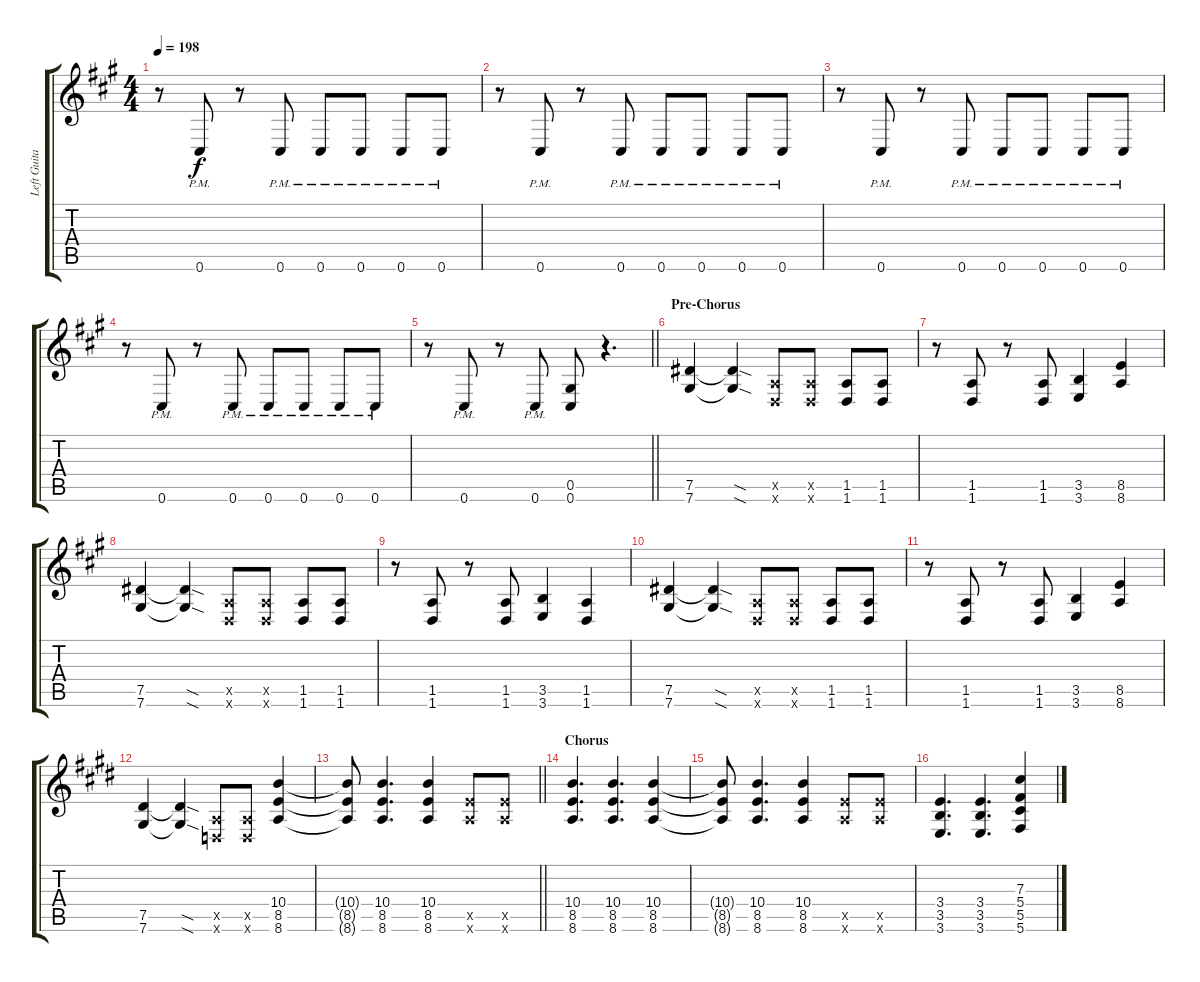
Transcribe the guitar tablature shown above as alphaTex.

\track ("Left Guitar" "Left Guita") {instrument distortionguitar}
\staff {score tabs}
\tuning (Eb4 Bb3 Gb3 Db3 Ab2 Db2) {hide}
\ts (4 4)
\tempo 198
\clef g2
\ks a
r.8{dy f} 0.6{pm}.8 r.8 0.6{pm}.8 0.6{pm}.8 0.6{pm}.8 0.6{pm}.8 0.6{pm}.8 |
r.8 0.6{pm}.8 r.8 0.6{pm}.8 0.6{pm}.8 0.6{pm}.8 0.6{pm}.8 0.6{pm}.8 |
r.8 0.6{pm}.8 r.8 0.6{pm}.8 0.6{pm}.8 0.6{pm}.8 0.6{pm}.8 0.6{pm}.8 |
r.8 0.6{pm}.8 r.8 0.6{pm}.8 0.6{pm}.8 0.6{pm}.8 0.6{pm}.8 0.6{pm}.8 |
\barLineRight lightlight
r.8 0.6{pm}.8 r.8 0.6{pm}.8 (0.5 0.6).8 r.4{d} |
\section ("" "Pre-Chorus")
(7.5 7.6).4 (7.5{sod t} 7.6{sod t}).4 (1.5{x} 1.6{x}).8 (1.5{x} 1.6{x}).8 (1.5 1.6).8 (1.5 1.6).8 |
r.8 (1.5 1.6).8 r.8 (1.5 1.6).8 (3.5 3.6).4 (8.5 8.6).4 |
(7.5 7.6).4 (7.5{sod t} 7.6{sod t}).4 (1.5{x} 1.6{x}).8 (1.5{x} 1.6{x}).8 (1.5 1.6).8 (1.5 1.6).8 |
r.8 (1.5 1.6).8 r.8 (1.5 1.6).8 (3.5 3.6).4 (1.5 1.6).4 |
(7.5 7.6).4 (7.5{sod t} 7.6{sod t}).4 (1.5{x} 1.6{x}).8 (1.5{x} 1.6{x}).8 (1.5 1.6).8 (1.5 1.6).8 |
r.8 (1.5 1.6).8 r.8 (1.5 1.6).8 (3.5 3.6).4 (8.5 8.6).4 |
\ks e
(7.5 7.6).4 (7.5{sod t} 7.6{sod t}).4 (1.5{x} 1.6{x}).8 (1.5{x} 1.6{x}).8 (10.4 8.5 8.6).4 |
\barLineRight lightlight
(10.4{t} 8.5{t} 8.6{t}).8 (10.4 8.5 8.6).4{d} (10.4 8.5 8.6).4 (8.5{x} 8.6{x}).8 (8.5{x} 8.6{x}).8 |
\section ("" "Chorus")
(10.4 8.5 8.6).4{d} (10.4 8.5 8.6).4{d} (10.4 8.5 8.6).4 |
(10.4{t} 8.5{t} 8.6{t}).8 (10.4 8.5 8.6).4{d} (10.4 8.5 8.6).4 (8.5{x} 8.6{x}).8 (8.5{x} 8.6{x}).8 |
(3.4 3.5 3.6).4{d} (3.4 3.5 3.6).4{d} (7.3 5.4 5.5 5.6).4
